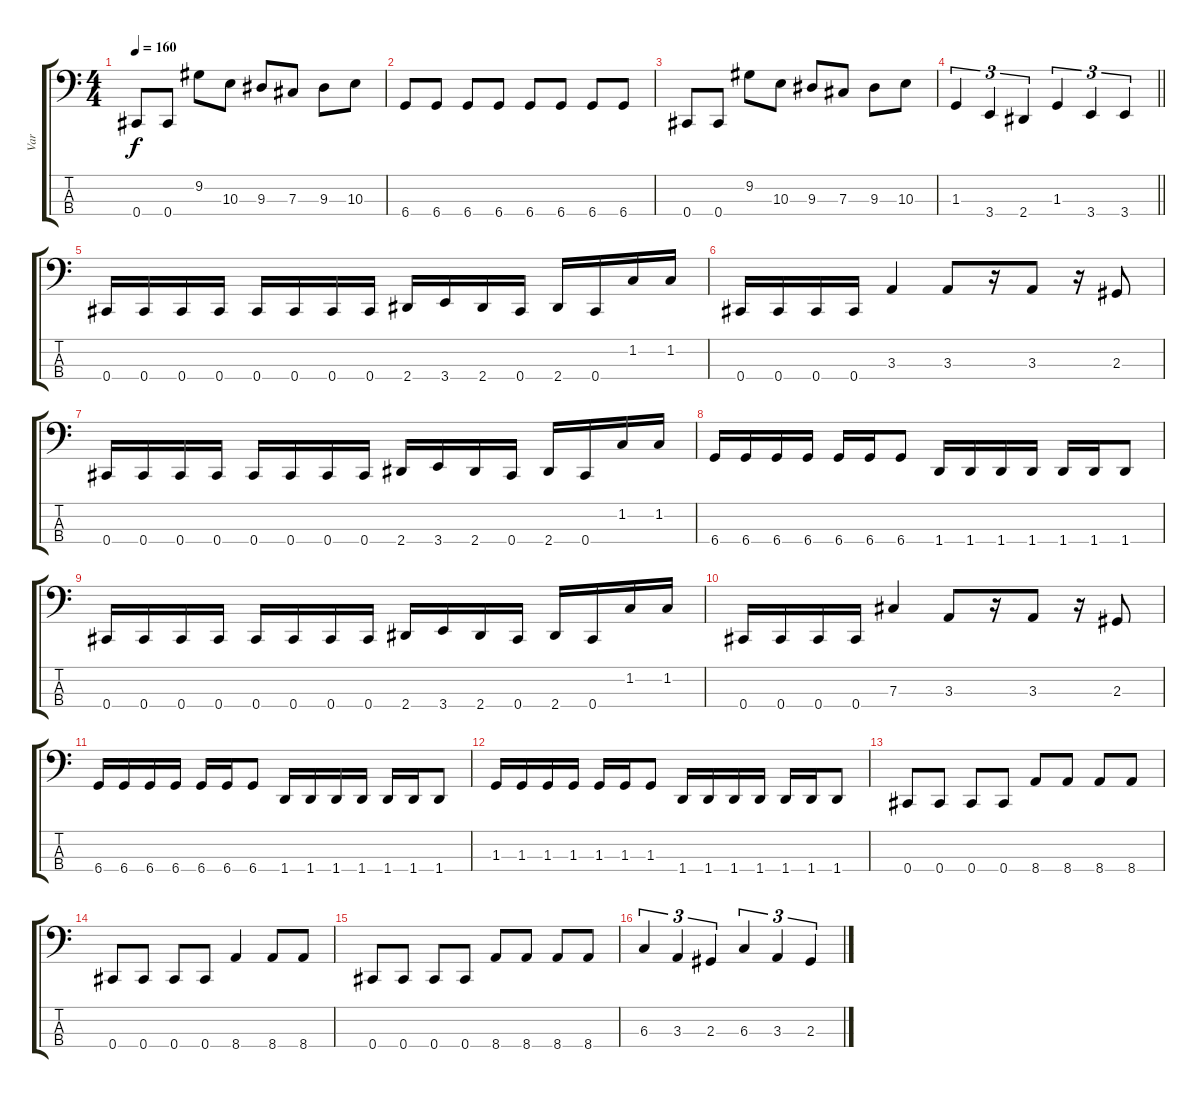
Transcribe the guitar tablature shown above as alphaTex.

\track ("Var" "Var") {instrument electricbassfinger}
\staff {score tabs}
\tuning (E2 B1 Gb1 Db1) {hide}
\ts (4 4)
\tempo 160
\clef f4
\ks c
0.4.8{dy f} 0.4.8 9.2.8 10.3.8 9.3.8 7.3.8 9.3.8 10.3.8 |
6.4.8 6.4.8 6.4.8 6.4.8 6.4.8 6.4.8 6.4.8 6.4.8 |
0.4.8 0.4.8 9.2.8 10.3.8 9.3.8 7.3.8 9.3.8 10.3.8 |
\barLineRight lightlight
1.3.4{tu (3 2)} 3.4.4{tu (3 2)} 2.4.4{tu (3 2)} 1.3.4{tu (3 2)} 3.4.4{tu (3 2)} 3.4.4{tu (3 2)} |
0.4.16 0.4.16 0.4.16 0.4.16 0.4.16 0.4.16 0.4.16 0.4.16 2.4.16 3.4.16 2.4.16 0.4.16 2.4.16 0.4.16 1.2.16 1.2.16 |
0.4.16 0.4.16 0.4.16 0.4.16 3.3.4 3.3.8 r.16 3.3.8 r.16 2.3.8 |
0.4.16 0.4.16 0.4.16 0.4.16 0.4.16 0.4.16 0.4.16 0.4.16 2.4.16 3.4.16 2.4.16 0.4.16 2.4.16 0.4.16 1.2.16 1.2.16 |
6.4.16 6.4.16 6.4.16 6.4.16 6.4.16 6.4.16 6.4.8 1.4.16 1.4.16 1.4.16 1.4.16 1.4.16 1.4.16 1.4.8 |
0.4.16 0.4.16 0.4.16 0.4.16 0.4.16 0.4.16 0.4.16 0.4.16 2.4.16 3.4.16 2.4.16 0.4.16 2.4.16 0.4.16 1.2.16 1.2.16 |
0.4.16 0.4.16 0.4.16 0.4.16 7.3.4 3.3.8 r.16 3.3.8 r.16 2.3.8 |
6.4.16 6.4.16 6.4.16 6.4.16 6.4.16 6.4.16 6.4.8 1.4.16 1.4.16 1.4.16 1.4.16 1.4.16 1.4.16 1.4.8 |
1.3.16 1.3.16 1.3.16 1.3.16 1.3.16 1.3.16 1.3.8 1.4.16 1.4.16 1.4.16 1.4.16 1.4.16 1.4.16 1.4.8 |
0.4.8 0.4.8 0.4.8 0.4.8 8.4.8 8.4.8 8.4.8 8.4.8 |
0.4.8 0.4.8 0.4.8 0.4.8 8.4.4 8.4.8 8.4.8 |
0.4.8 0.4.8 0.4.8 0.4.8 8.4.8 8.4.8 8.4.8 8.4.8 |
6.3.4{tu (3 2)} 3.3.4{tu (3 2)} 2.3.4{tu (3 2)} 6.3.4{tu (3 2)} 3.3.4{tu (3 2)} 2.3.4{tu (3 2)}
